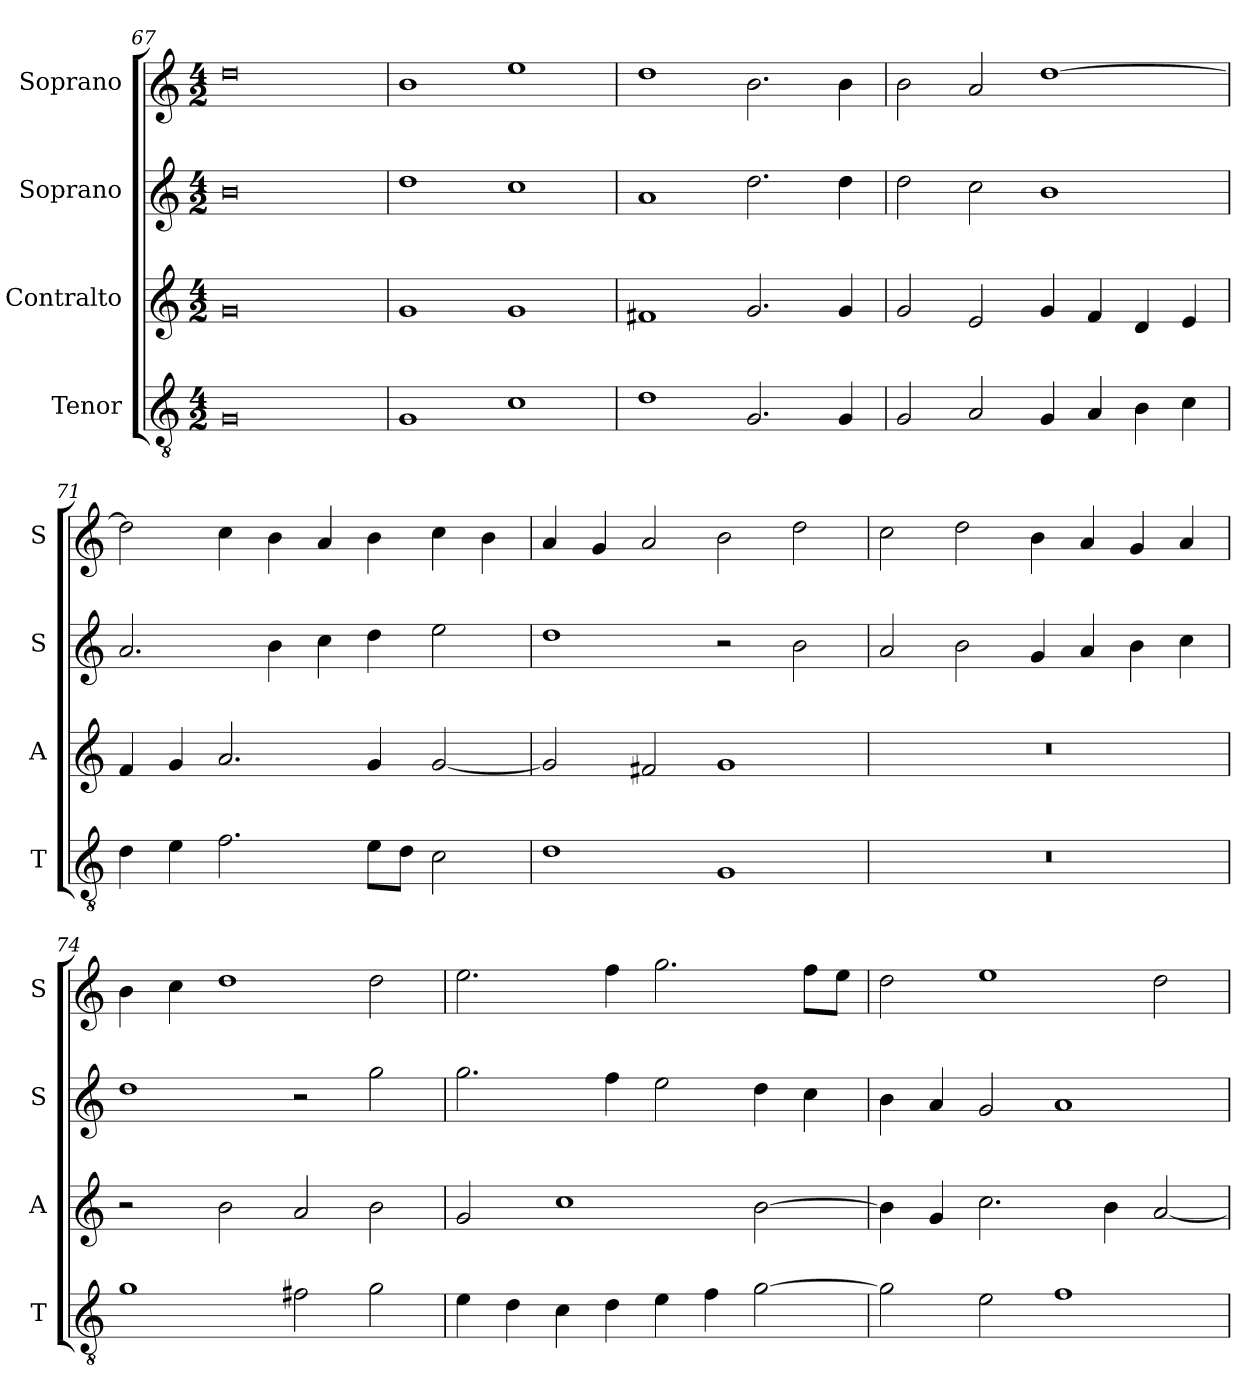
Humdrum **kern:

**kern	**kern	**kern	**kern
*part4	*part3	*part2	*part1
*staff4	*staff3	*staff2	*staff1
*I"Tenor	*I"Contralto	*I"Soprano	*I"Soprano
*I'T	*I'A	*I'S	*I'S
*clefGv2	*clefG2	*clefG2	*clefG2
*k[]	*k[]	*k[]	*k[]
*C:ion	*C:ion	*C:ion	*C:ion
*M4/2	*M4/2	*M4/2	*M4/2
=67	=67	=67	=67
0G	0g	0b	0dd
=68	=68	=68	=68
1G	1g	1dd	1b
1c	1g	1cc	1ee
=69	=69	=69	=69
1d	1f#X	1a	1dd
2.G	2.g	2.dd	2.b
4G	4g	4dd	4b
=70	=70	=70	=70
2G	2g	2dd	2b
2A	2e	2cc	2a
4G	4g	1b	[1dd
4A	4f	.	.
4B	4d	.	.
4c	4e	.	.
=71	=71	=71	=71
4d	4f	2.a	2dd]
4e	4g	.	.
2.f	2.a	.	4cc
.	.	4b	4b
.	.	4cc	4a
8e\L	4g	4dd	4b
8d\J	.	.	.
2c	[2g	2ee	4cc
.	.	.	4b
=72	=72	=72	=72
1d	2g]	1dd	4a
.	.	.	4g
.	2f#X	.	2a
1G	1g	2r	2b
.	.	2b	2dd
=73	=73	=73	=73
0r	0r	2a	2cc
.	.	2b	2dd
.	.	4g	4b
.	.	4a	4a
.	.	4b	4g
.	.	4cc	4a
=74	=74	=74	=74
1g	2r	1dd	4b
.	.	.	4cc
.	2b	.	1dd
2f#X	2a	2r	.
2g	2b	2gg	2dd
=75	=75	=75	=75
4e	2g	2.gg	2.ee
4d	.	.	.
4c	1cc	.	.
4d	.	4ff	4ff
4e	.	2ee	2.gg
4f	.	.	.
[2g	[2b	4dd	.
.	.	4cc	8ff\L
.	.	.	8ee\J
=76	=76	=76	=76
2g]	4b]	4b	2dd
.	4g	4a	.
2e	2.cc	2g	1ee
1f	.	1a	.
.	4b	.	.
.	[2a	.	2dd
=	=	=	=
*-	*-	*-	*-
